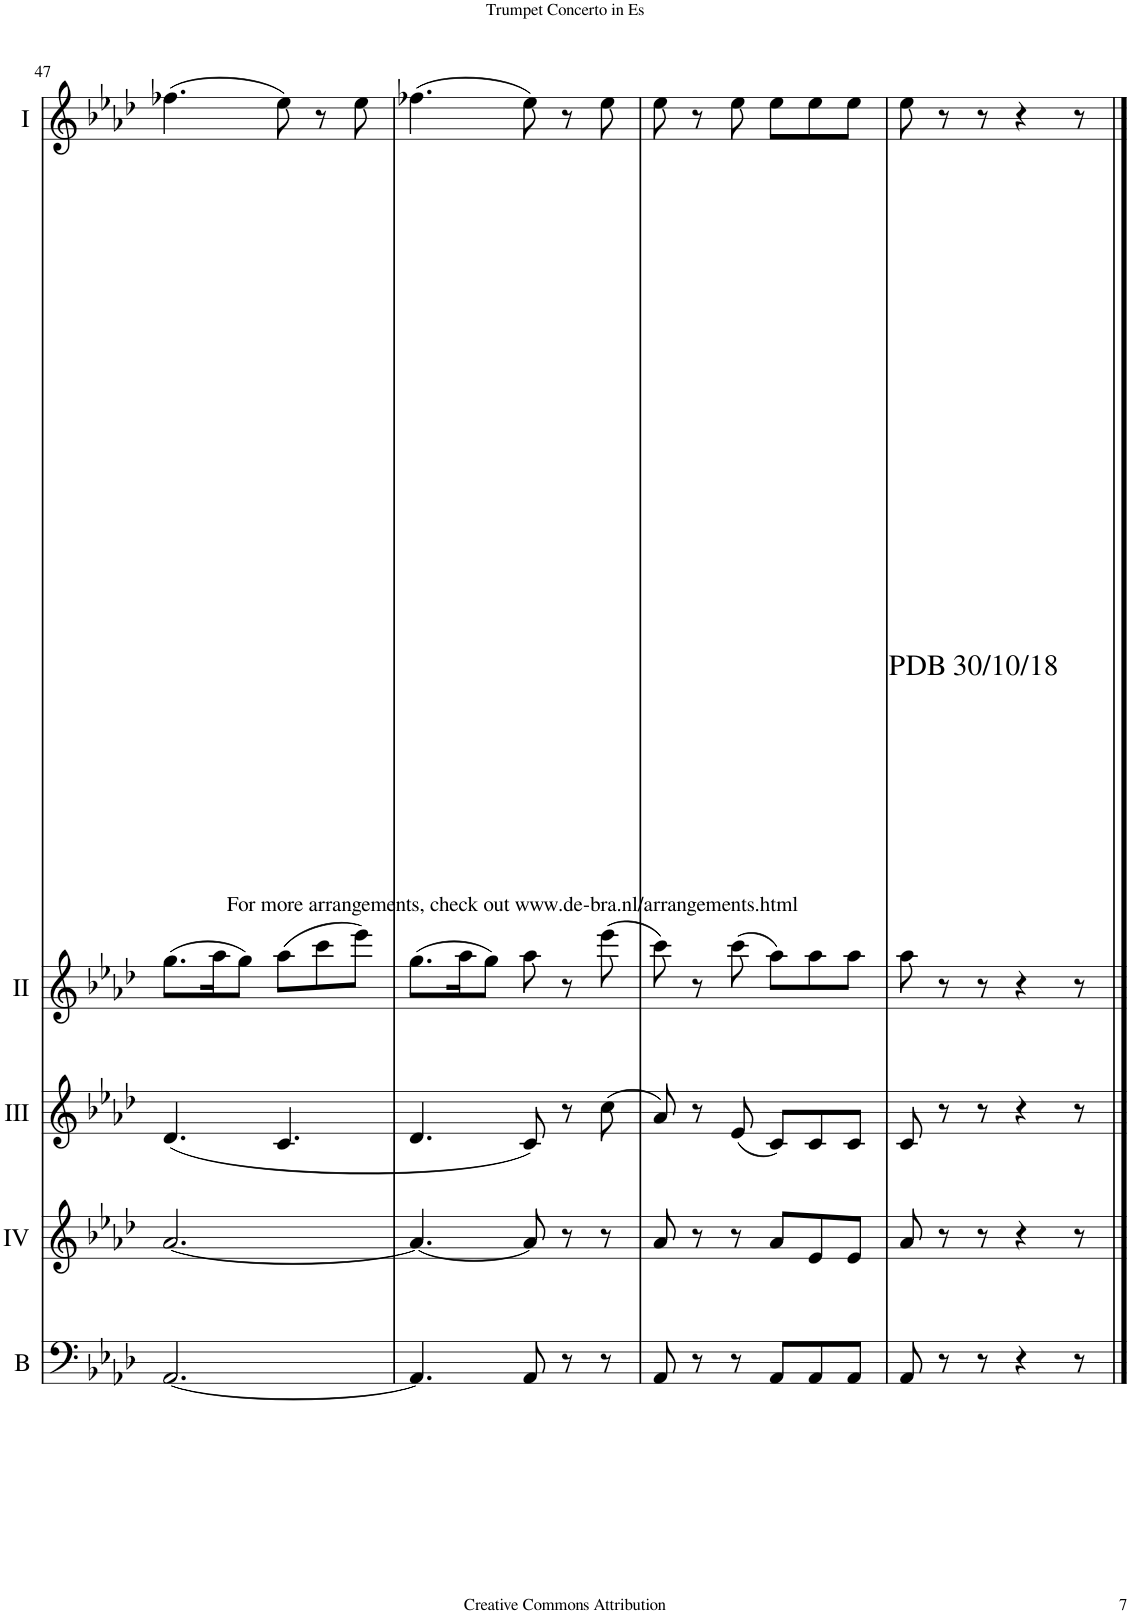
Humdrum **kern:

**kern	**kern	**kern	**kern	**kern
*part5	*part4	*part3	*part2	*part1
*staff5	*staff4	*staff3	*staff2	*staff1
*I"Bass	*I"Acc. 4	*I"Acc. 3	*I"Acc. 2	*I"Acc. 1
*I'B	*	*	*	*
!!LO:PB:g=z
*clefF4	*clefG2	*clefG2	*clefG2	*clefG2
*Trd7c12	*Trd7c12	*	*	*
*k[b-e-a-d-]	*k[b-e-a-d-]	*k[b-e-a-d-]	*k[b-e-a-d-]	*k[b-e-a-d-]
*M6/8	*M6/8	*M6/8	*M6/8	*M6/8
=47	=47	=47	=47	=47
[2.AA-/	[2.a-/	(4.d-/	(8.gg\L	(4.ff-X\
.	.	.	16aa-\K	.
.	.	.	8gg\J)	.
.	.	4.c/	(8aa-\L	8ee-\)
.	.	.	8ccc\	8r
.	.	.	8eee-\J)	8ee-\
=48	=48	=48	=48	=48
4.AA-/]	4.a-/_	4.d-/	(8.gg\L	(4.ff-X\
.	.	.	16aa-\K	.
.	.	.	8gg\J)	.
8AA-/	8a-/]	8c/)	8aa-\	8ee-\)
8r	8r	8r	8r	8r
8r	8r	(8cc\	(8eee-\	8ee-\
=49	=49	=49	=49	=49
8AA-/	8a-/	8a-/)	8ccc\)	8ee-\
8r	8r	8r	8r	8r
8r	8r	(8e-/	(8ccc\	8ee-\
8AA-/L	8a-/L	8c/L)	8aa-\L)	8ee-\L
8AA-/	8e-/	8c/	8aa-\	8ee-\
8AA-/J	8e-/J	8c/J	8aa-\J	8ee-\J
=50	=50	=50	=50	=50
!	!	!	!	!LO:TX:b:t=For more arrangements, check out www.de-bra.nl/arrangements.html
!	!	!	!	!LO:TX:b:t=PDB 30/10/18
8AA-/	8a-/	8c/	8aa-\	8ee-\
8r	8r	8r	8r	8r
8r	8r	8r	8r	8r
4r	4r	4r	4r	4r
8r	8r	8r	8r	8r
==	==	==	==	==
*-	*-	*-	*-	*-
